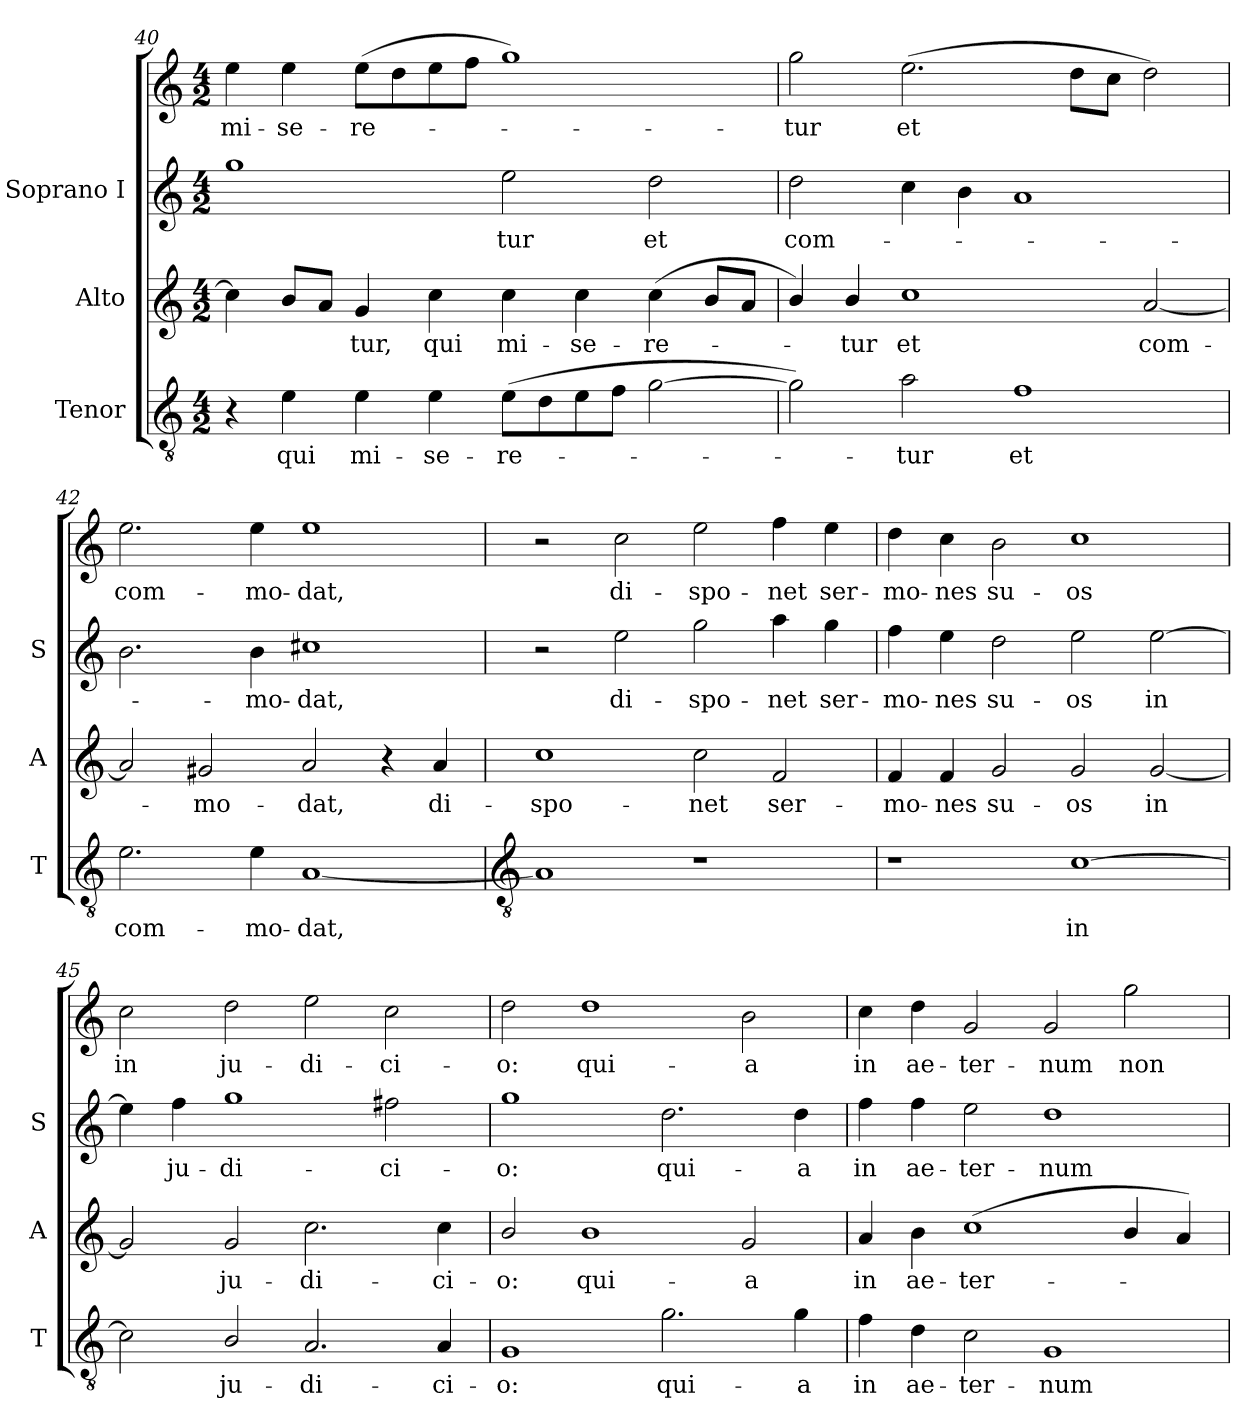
**kern	**text	**kern	**text	**kern	**text	**kern	**text
*part3	*part3	*part2	*part2	*part1	*part1	*part1	*part1
*staff4	*staff4	*staff3	*staff3	*staff2	*staff2	*staff1	*staff1
*I"Tenor	*	*I"Alto	*	*I"Soprano I	*	*	*
*I'T	*	*I'A	*	*I'S	*	*	*
*clefGv2	*	*clefG2	*	*clefG2	*	*clefG2	*
*k[]	*	*k[]	*	*k[]	*	*k[]	*
*C:	*	*C:	*	*C:	*	*C:	*
*M4/2	*	*M4/2	*	*M4/2	*	*M4/2	*
=40	=40	=40	=40	=40	=40	=40	=40
!	!	!	!	!	!	!	!LO:LY:b
4r	.	4cc]	.	1gg	.	4ee	mi-
!	!LO:LY:b	!	!	!	!	!	!LO:LY:b
4e	qui	8bL	.	.	.	4ee	-se-
.	.	8aJ	.	.	.	.	.
!	!LO:LY:b	!	!LO:LY:b	!	!	!	!LO:LY:b
4e	mi-	4g	tur,	.	.	(>8eeL	-re-
.	.	.	.	.	.	8dd	.
!	!LO:LY:b	!	!LO:LY:b	!	!	!	!
4e	-se-	4cc	qui	.	.	8ee	.
.	.	.	.	.	.	8ffJ	.
!	!LO:LY:b	!	!LO:LY:b	!	!LO:LY:b	!	!
(>8eL	-re-	4cc	mi-	2ee	tur	1gg)	.
8d	.	.	.	.	.	.	.
!	!	!	!LO:LY:b	!	!	!	!
8e	.	4cc	-se-	.	.	.	.
8fJ	.	.	.	.	.	.	.
!	!	!	!LO:LY:b	!	!LO:LY:b	!	!
[2g	.	(<4cc	-re-	2dd	et	.	.
.	.	8bL	.	.	.	.	.
.	.	8aJ	.	.	.	.	.
=41	=41	=41	=41	=41	=41	=41	=41
!	!	!	!	!	!LO:LY:b	!	!LO:LY:b
2g])	.	4b/)	.	2dd	com-	2gg	tur
!	!	!	!LO:LY:b	!	!	!	!
.	.	4b/	tur	.	.	.	.
!	!LO:LY:b	!	!LO:LY:b	!	!	!	!LO:LY:b
2a	tur	1cc	et	4cc	.	(>2.ee	et
.	.	.	.	4b	.	.	.
!	!LO:LY:b	!	!	!	!	!	!
1f	et	.	.	1a	.	.	.
.	.	.	.	.	.	8ddL	.
.	.	.	.	.	.	8ccJ	.
!	!	!	!LO:LY:b	!	!	!	!
.	.	[2a	com-	.	.	2dd)	.
=42	=42	=42	=42	=42	=42	=42	=42
!	!LO:LY:b	!	!	!	!	!	!LO:LY:b
2.e	com-	2a]	.	2.b	.	2.ee	com-
!	!	!	!LO:LY:b	!	!	!	!
.	.	2g#X	mo-	.	.	.	.
!	!LO:LY:b	!	!	!	!LO:LY:b	!	!LO:LY:b
4e	-mo-	.	.	4b	mo-	4ee	-mo-
!	!LO:LY:b	!	!LO:LY:b	!	!LO:LY:b	!	!LO:LY:b
[1A	-dat,	2a	-dat,	1cc#X	-dat,	1ee	-dat,
.	.	4r	.	.	.	.	.
!	!	!	!LO:LY:b	!	!	!	!
.	.	4a	di-	.	.	.	.
!!LO:LB:g=z
=43	=43	=43	=43	=43	=43	=43	=43
*clefGv2	*	*	*	*	*	*	*
!	!	!	!LO:LY:b	!	!	!	!
1A]	.	1cc	-spo-	2r	.	2r	.
!	!	!	!	!	!LO:LY:b	!	!LO:LY:b
.	.	.	.	2ee	-di-	2cc	di-
!	!	!	!LO:LY:b	!	!LO:LY:b	!	!LO:LY:b
1r	.	2cc	-net	2gg	-spo-	2ee	-spo-
!	!	!	!LO:LY:b	!	!LO:LY:b	!	!LO:LY:b
.	.	2f	ser-	4aa	-net	4ff	-net
!	!	!	!	!	!LO:LY:b	!	!LO:LY:b
.	.	.	.	4gg	ser-	4ee	ser-
=44	=44	=44	=44	=44	=44	=44	=44
!	!	!	!LO:LY:b	!	!LO:LY:b	!	!LO:LY:b
1r	.	4f	-mo-	4ff	mo-	4dd	-mo-
!	!	!	!LO:LY:b	!	!LO:LY:b	!	!LO:LY:b
.	.	4f	-nes	4ee	-nes	4cc	-nes
!	!	!	!LO:LY:b	!	!LO:LY:b	!	!LO:LY:b
.	.	2g	su-	2dd	su-	2b	su-
!	!LO:LY:b	!	!LO:LY:b	!	!LO:LY:b	!	!LO:LY:b
[1c	in	2g	-os	2ee	-os	1cc	-os
!	!	!	!LO:LY:b	!	!LO:LY:b	!	!
.	.	[2g	in	[2ee	in	.	.
=45	=45	=45	=45	=45	=45	=45	=45
!	!	!	!	!	!	!	!LO:LY:b
2c]	.	2g]	.	4ee]	.	2cc	in
!	!	!	!	!	!LO:LY:b	!	!
.	.	.	.	4ff	-ju-	.	.
!	!LO:LY:b	!	!LO:LY:b	!	!LO:LY:b	!	!LO:LY:b
2B/	ju-	2g	ju-	1gg	-di-	2dd	ju-
!	!LO:LY:b	!	!LO:LY:b	!	!	!	!LO:LY:b
2.A	-di-	2.cc	-di-	.	.	2ee	-di-
!	!	!	!	!	!LO:LY:b	!	!LO:LY:b
.	.	.	.	2ff#X	-ci-	2cc	-ci-
!	!LO:LY:b	!	!LO:LY:b	!	!	!	!
4A	-ci-	4cc	-ci-	.	.	.	.
=46	=46	=46	=46	=46	=46	=46	=46
!	!LO:LY:b	!	!LO:LY:b	!	!LO:LY:b	!	!LO:LY:b
1G	-o:	2b/	-o:	1gg	o:	2dd	-o:
!	!	!	!LO:LY:b	!	!	!	!LO:LY:b
.	.	1b	qui-	.	.	1dd	qui-
!	!LO:LY:b	!	!	!	!LO:LY:b	!	!
2.g	qui-	.	.	2.dd	qui-	.	.
!	!	!	!LO:LY:b	!	!	!	!LO:LY:b
.	.	2g	-a	.	.	2b	-a
!	!LO:LY:b	!	!	!	!LO:LY:b	!	!
4g	-a	.	.	4dd	-a	.	.
=47	=47	=47	=47	=47	=47	=47	=47
!	!LO:LY:b	!	!LO:LY:b	!	!LO:LY:b	!	!LO:LY:b
4f	in	4a	in	4ff	in	4cc	in
!	!LO:LY:b	!	!LO:LY:b	!	!LO:LY:b	!	!LO:LY:b
4d	ae-	4b	ae-	4ff	ae-	4dd	ae-
!	!LO:LY:b	!	!LO:LY:b	!	!LO:LY:b	!	!LO:LY:b
2c	-ter-	(<1cc	-ter-	2ee	-ter-	2g	-ter-
!	!LO:LY:b	!	!	!	!LO:LY:b	!	!LO:LY:b
1G	-num	.	.	1dd	-num	2g	-num
!	!	!	!	!	!	!	!LO:LY:b
.	.	4b/	.	.	.	2gg	non
.	.	4a)	.	.	.	.	.
=	=	=	=	=	=	=	=
*-	*-	*-	*-	*-	*-	*-	*-
